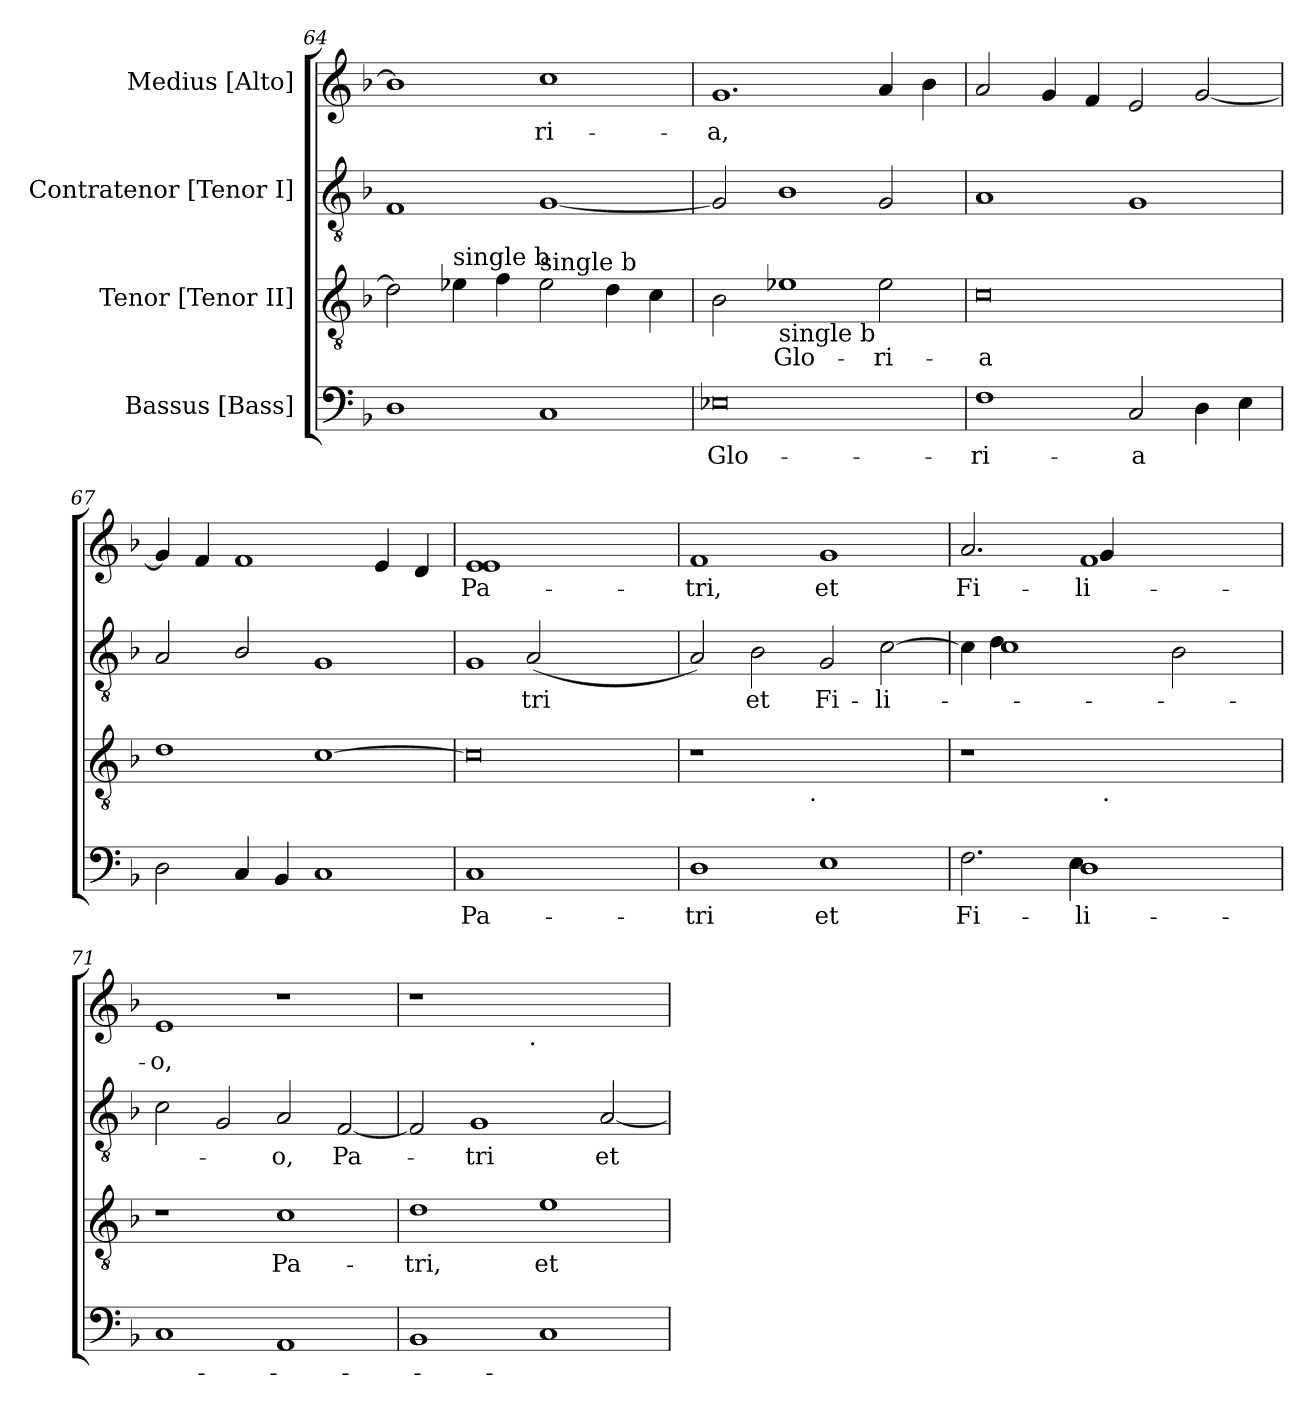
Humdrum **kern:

**kern	**text	**kern	**text	**kern	**text	**kern	**text
*part4	*part4	*part3	*part3	*part2	*part2	*part1	*part1
*staff4	*staff4	*staff3	*staff3	*staff2	*staff2	*staff1	*staff1
*I"Bassus [Bass]	*	*I"Tenor [Tenor II]	*	*I"Contratenor [Tenor I]	*	*I"Medius [Alto]	*
*clefF4	*	*clefGv2	*	*clefGv2	*	*clefG2	*
*k[b-]	*	*k[b-]	*	*k[b-]	*	*k[b-]	*
*F:	*	*F:	*	*F:	*	*F:	*
=64	=64	=64	=64	=64	=64	=64	=64
1D	.	2d\]	.	1F	.	1b-]	.
!	!	!LO:TX:a:t=single b	!	!	!	!	!
.	.	4e-\	.	.	.	.	.
.	.	4f\	.	.	.	.	.
!	!	!LO:TX:a:t=single b	!	!	!	!	!
!	!	!	!	!	!	!	!LO:LY:b
1C	.	2e-\	.	[<1G	.	1cc	-ri-
.	.	4d\	.	.	.	.	.
.	.	4c\	.	.	.	.	.
!!LO:LB:g=z
=65	=65	=65	=65	=65	=65	=65	=65
!	!LO:LY:b	!	!	!	!	!	!LO:LY:b
0E-X	Glo-	2B-\	.	2G/]	.	1.g	-a,
!	!	!LO:TX:b:t=single b	!	!	!	!	!
!	!	!	!LO:LY:b	!	!	!	!
.	.	1e-	Glo-	1B-	.	.	.
!	!	!	!LO:LY:b	!	!	!	!
.	.	2e-\	-ri-	2G/	.	4a/	.
.	.	.	.	.	.	4b-\	.
=66	=66	=66	=66	=66	=66	=66	=66
!	!LO:LY:b	!	!LO:LY:b	!	!	!	!
1F	-ri-	0c	-a	1A	.	2a/	.
.	.	.	.	.	.	4g/	.
.	.	.	.	.	.	4f/	.
!	!LO:LY:b	!	!	!	!	!	!
2C/	-a	.	.	1G	.	2e/	.
4D\	.	.	.	.	.	[<2g/	.
4E\	.	.	.	.	.	.	.
=67	=67	=67	=67	=67	=67	=67	=67
2D\	.	1d	.	2A/	.	4g/]	.
.	.	.	.	.	.	4f/	.
4C/	.	.	.	2B-/	.	1f	.
4BB-/	.	.	.	.	.	.	.
1C	.	[>1c	.	1G	.	.	.
.	.	.	.	.	.	4e/	.
.	.	.	.	.	.	4d/	.
=68	=68	=68	=68	=68	=68	=68	=68
!	!LO:LY:b	!	!	!	!	!	!LO:LY:b
*	*	*	*	*^	*	*	*
1C	Pa-	0c]	.	1G	2ryy	.	1e 1e	Pa-
!	!	!	!	!	!	!LO:LY:b	!	!
.	.	.	.	.	(<2A/	tri	.	.
1ryy	.	.	.	1ryy	1ryy	.	1ryy	.
=69	=69	=69	=69	=69	=69	=69	=69	=69
!	!LO:LY:b	!	!	!	!	!	!	!LO:LY:b
*	*	*^	*	*v	*v	*	*	*
1D	-tri	1r	2ryy	.	2A/)	.	1f	-tri,
!	!	!	!	!	!	!LO:LY:b	!	!
.	.	.	4...ryy	.	2B-\	et	.	.
!	!	!	!LO:TX:b:t=.	!	!	!	!	!
.	.	.	1ryy	.	.	.	.	.
!	!LO:LY:b	!	!	!	!	!LO:LY:b	!	!LO:LY:b
1E	et	1ryy	.	.	2G/	Fi-	1g	et
!	!	!	!	!	!	!LO:LY:b	!	!
.	.	.	.	.	[>2c\	-li-	.	.
.	.	.	32ryy	.	.	.	.	.
=70	=70	=70	=70	=70	=70	=70	=70	=70
!	!LO:LY:b	!	!	!	!	!	!	!LO:LY:b
*^	*	*	*	*	*^	*	*^	*
2.F\	2.ryy	Fi-	1r	2ryy	.	4c\]	4ryy	.	2.a/	2.ryy	Fi-
.	.	.	.	.	.	1c	4d\	.	.	.	.
.	.	.	.	4ryy	.	.	1ryy	.	.	.	.
!	!	!LO:LY:b	!	!	!	!	!	!	!	!	!LO:LY:b
1D	4E\	-li-	.	16.ryy	.	.	.	.	1f	4g/	-li-
!	!	!	!	!LO:TX:b:t=.	!	!	!	!	!	!	!
.	.	.	.	2ryy	.	.	.	.	.	.	.
.	2.ryy	.	2.ryy	.	.	.	.	.	.	2.ryy	.
.	.	.	.	.	.	2B-\	.	.	.	.	.
.	.	.	.	4ryy	.	.	.	.	.	.	.
.	.	.	.	.	.	.	4ryy	.	.	.	.
.	.	.	.	8ryy	.	.	.	.	.	.	.
.	.	.	.	32ryy	.	.	.	.	.	.	.
!!LO:PB:g=z
=71	=71	=71	=71	=71	=71	=71	=71	=71	=71	=71	=71
!	!	!	!	!	!	!	!	!	!	!	!LO:LY:b
*v	*v	*	*	*	*	*v	*v	*	*v	*v	*
*	*	*v	*v	*	*	*	*	*
1C	.	1r	.	2c\	.	1e	-o,
.	.	.	.	2G/	.	.	.
!	!	!	!LO:LY:b	!	!LO:LY:b	!	!
1AA	.	1c	Pa-	2A/	-o,	1r	.
!	!	!	!	!	!LO:LY:b	!	!
.	.	.	.	[<2F/	Pa-	.	.
=72	=72	=72	=72	=72	=72	=72	=72
!	!	!	!LO:LY:b	!	!	!	!
*	*	*	*	*	*	*^	*
1BB-	.	1d	-tri,	2F/]	.	1r	2ryy	.
!	!	!	!	!	!LO:LY:b	!	!	!
.	.	.	.	1G	-tri	.	4...ryy	.
!	!	!	!	!	!	!	!LO:TX:b:t=.	!
.	.	.	.	.	.	.	1ryy	.
!	!	!	!LO:LY:b	!	!	!	!	!
1C	.	1e	et	.	.	1ryy	.	.
!	!	!	!	!	!LO:LY:b	!	!	!
.	.	.	.	[<2A/	et	.	.	.
.	.	.	.	.	.	.	32ryy	.
*	*	*	*	*	*	*v	*v	*
=	=	=	=	=	=	=	=
*-	*-	*-	*-	*-	*-	*-	*-
